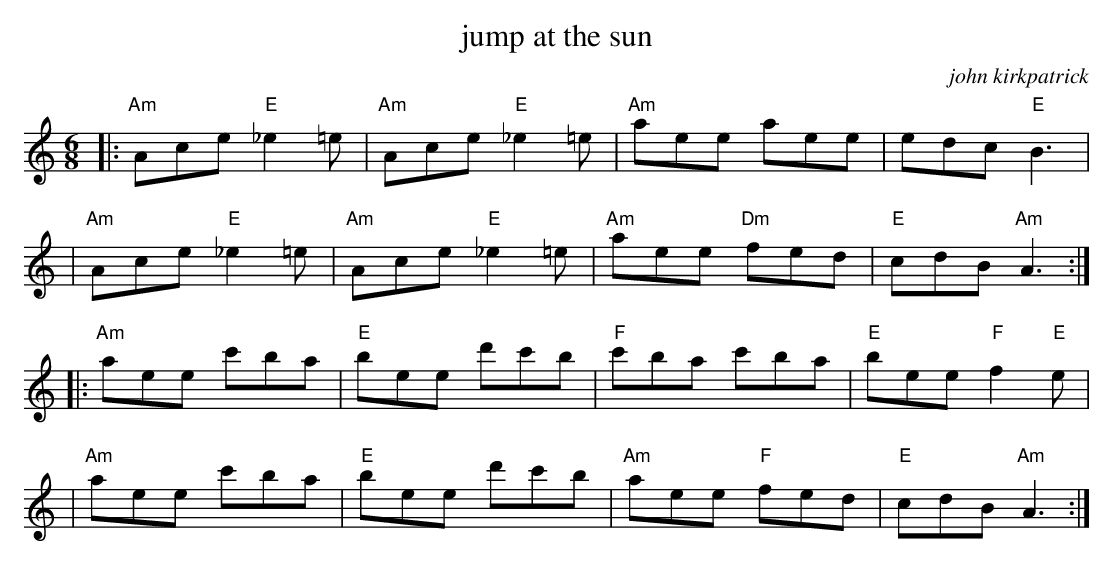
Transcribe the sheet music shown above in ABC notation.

X:1
T: jump at the sun
C: john kirkpatrick
M: 6/8
L: 1/8
K: Amin
|:"Am"Ace "E"_e2=e|"Am"Ace "E"_e2=e|"Am"aee aee|edc "E"B3|
|"Am"Ace "E"_e2=e|"Am"Ace "E"_e2=e|"Am"aee "Dm"fed|"E"cdB "Am"A3:|
|:"Am"aee c'ba|"E"bee d'c'b|"F"c'ba c'ba|"E"bee "F"f2"E"e|
|"Am"aee c'ba|"E"bee d'c'b|"Am"aee "F"fed|"E"cdB "Am"A3:|
